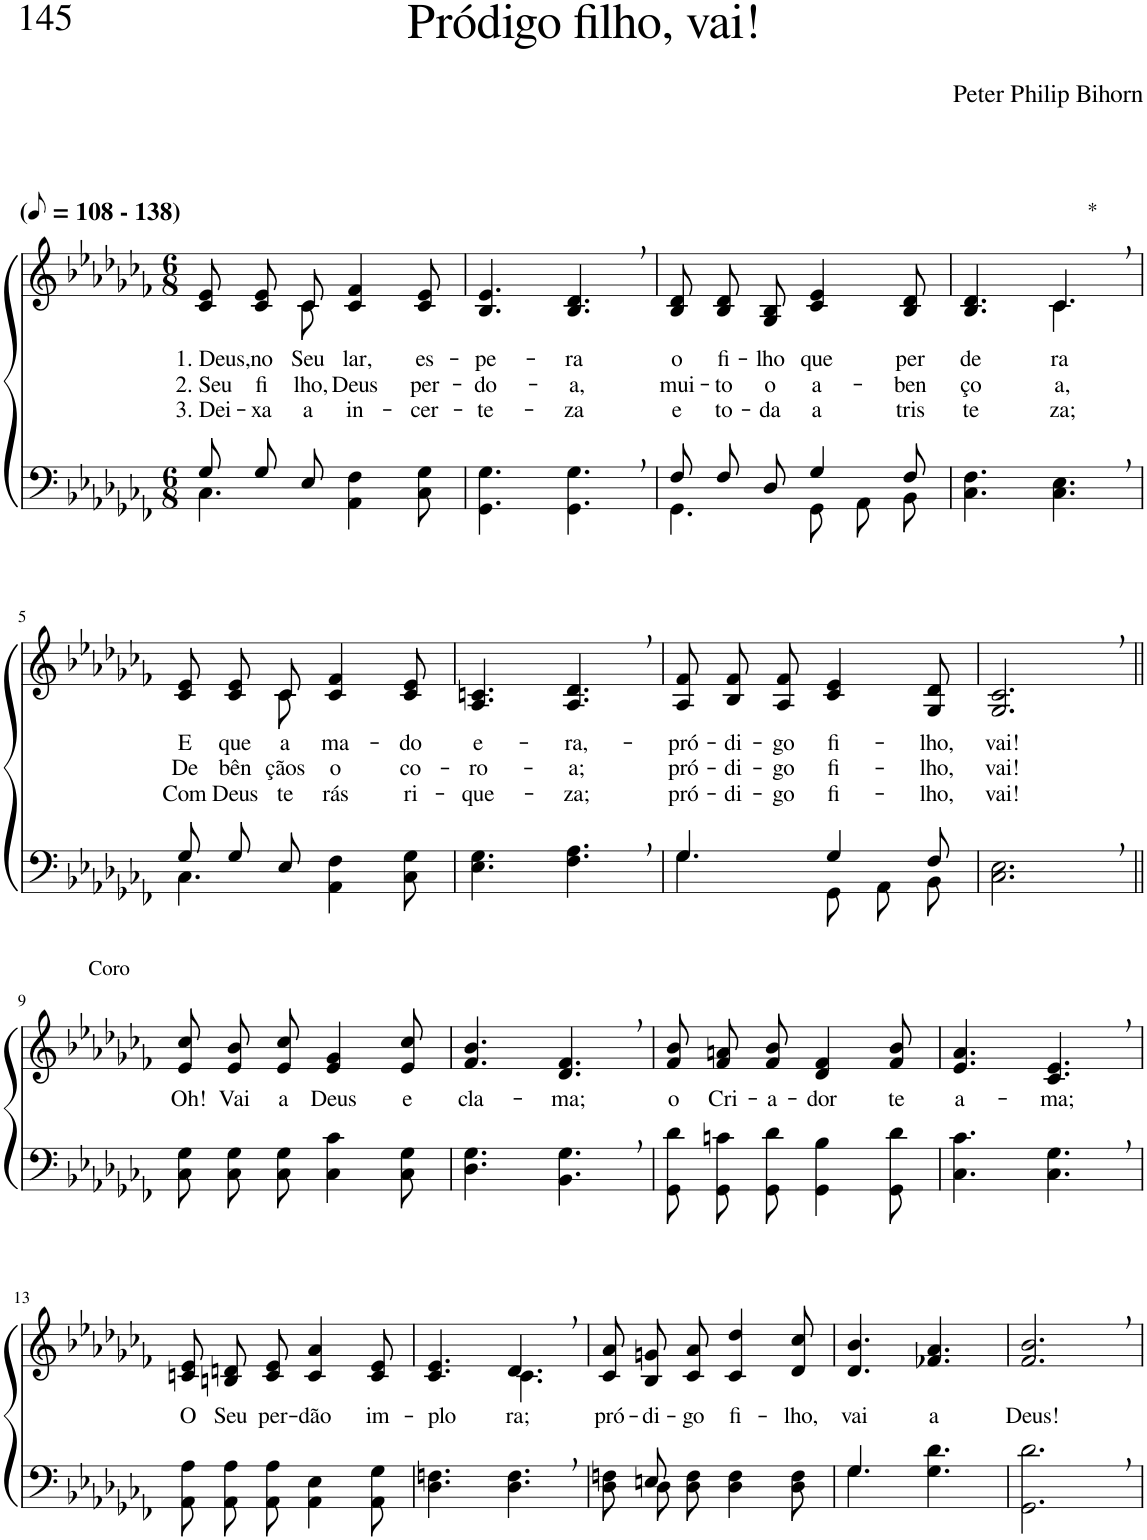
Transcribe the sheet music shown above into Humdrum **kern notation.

**kern	**kern	**text	**text	**text
*part2	*part1	*part1	*part1	*part1
*staff2	*staff1	*staff1	*staff1	*staff1
*I"Parte III e IV	*I"Parte I e II	*	*	*
*clefF4	*clefG2	*	*	*
*Trd-1c-2	*Trd-1c-2	*	*	*
*k[b-e-a-d-g-c-f-]	*k[b-e-a-d-g-c-f-]	*	*	*
*M6/8	*M6/8	*	*	*
*MM54	*MM54	*	*	*
=1	=1	=1	=1	=1
*^	*	*	*	*
!	!	!LO:TX:a:B:t=(	!	!	!
!	!	!LO:TX:a:B:t=- 138)	!	!	!
!	!	!	!LO:LY:b	!LO:LY:b	!LO:LY:b
*	*	*^	*	*	*
8G-/L	4.C-\	8c-/ 8e-/L	4ryy	1. Deus,	2. Seu	3. Dei-
!	!	!	!	!LO:LY:b	!LO:LY:b	!LO:LY:b
8G-/	.	8c-/ 8e-/	.	no	fi-	-xa
!	!	!	!	!LO:LY:b	!LO:LY:b	!LO:LY:b
8E-/J	.	8c-/J	8c-\	Seu	-lho,	a
!	!	!	!	!LO:LY:b	!LO:LY:b	!LO:LY:b
4.ryy	4AA-\ 4F-\	4c-/ 4f-/	4.ryy	lar,	Deus	in-
!	!	!	!	!LO:LY:b	!LO:LY:b	!LO:LY:b
.	8C-\ 8G-\	8c-/ 8e-/	.	es-	per-	-cer-
*	*	*v	*v	*	*	*
=2	=2	=2	=2	=2	=2
!	!	!	!LO:LY:b	!LO:LY:b	!LO:LY:b
*v	*v	*	*	*	*
4.GG-\ 4.G-\	4.B-/ 4.e-/	-pe-	-do-	-te-
!	!	!LO:LY:b	!LO:LY:b	!LO:LY:b
4.GG-\, 4.G-\,	4.B-/, 4.d-/,	-ra	-a,	-za
=3	=3	=3	=3	=3
*^	*	*	*	*
!	!	!	!LO:LY:b	!LO:LY:b	!LO:LY:b
8F-/L	4.GG-\	8B-/ 8d-/L	o	mui-	e
!	!	!	!LO:LY:b	!LO:LY:b	!LO:LY:b
8F-/	.	8B-/ 8d-/	fi-	-to	to-
!	!	!	!LO:LY:b	!LO:LY:b	!LO:LY:b
8D-/J	.	8G-/ 8B-/J	-lho	o	-da
!	!	!	!LO:LY:b	!LO:LY:b	!LO:LY:b
4G-/	8GG-\L	4c-/ 4e-/	que	a-	a
.	8AA-\	.	.	.	.
!	!	!	!LO:LY:b	!LO:LY:b	!LO:LY:b
8F-/	8BB-\J	8B-/ 8d-/	per-	-ben-	tris-
=4	=4	=4	=4	=4	=4
*	*	*^	*	*	*
!	!	!	!	!LO:LY:b	!LO:LY:b	!LO:LY:b
*v	*v	*	*	*	*	*
4.C-\ 4.F-\	4.ryy	4.B-/ 4.d-/	-de-	-ço-	-te-
!	!LO:TX:a:t=*	!	!	!	!
!	!	!	!LO:LY:b	!LO:LY:b	!LO:LY:b
4.C-\, 4.E-\,	4.c-,\	4.c-/	-ra	-a,	-za;
!!LO:LB:g=z	!!
=5	=5	=5	=5	=5	=5
*^	*	*	*	*	*
!	!	!	!	!LO:LY:b	!LO:LY:b	!LO:LY:b
8G-/L	4.C-\	8c-/ 8e-/L	4ryy	E	De	Com
!	!	!	!	!LO:LY:b	!LO:LY:b	!LO:LY:b
8G-/	.	8c-/ 8e-/	.	que	bên-	Deus
!	!	!	!	!LO:LY:b	!LO:LY:b	!LO:LY:b
8E-/J	.	8c-/J	8c-\	a-	-çãos	te-
!	!	!	!	!LO:LY:b	!LO:LY:b	!LO:LY:b
4.ryy	4AA-\ 4F-\	4c-/ 4f-/	4.ryy	-ma-	o	-rás
!	!	!	!	!LO:LY:b	!LO:LY:b	!LO:LY:b
.	8C-\ 8G-\	8c-/ 8e-/	.	-do	co-	ri-
*	*	*v	*v	*	*	*
=6	=6	=6	=6	=6	=6
!	!	!	!LO:LY:b	!LO:LY:b	!LO:LY:b
*v	*v	*	*	*	*
4.E-\ 4.G-\	4.A-/ 4.cn/	e-	-ro-	-que-
!	!	!LO:LY:b	!LO:LY:b	!LO:LY:b
4.F-\, 4.A-\,	4.A-/, 4.d-/,	-ra,-	-a;	-za;
=7	=7	=7	=7	=7
*^	*	*	*	*
!	!	!	!LO:LY:b	!LO:LY:b	!LO:LY:b
4.G-/	4.G-\	8A-/ 8f-/L	-pró-	pró-	pró-
!	!	!	!LO:LY:b	!LO:LY:b	!LO:LY:b
.	.	8B-/ 8f-/	-di-	-di-	-di-
!	!	!	!LO:LY:b	!LO:LY:b	!LO:LY:b
.	.	8A-/ 8f-/J	-go	-go	-go
!	!	!	!LO:LY:b	!LO:LY:b	!LO:LY:b
4G-/	8GG-\L	4c-/ 4e-/	fi-	fi-	fi-
.	8AA-\	.	.	.	.
!	!	!	!LO:LY:b	!LO:LY:b	!LO:LY:b
8F-/	8BB-\J	8G-/ 8d-/	-lho,	-lho,	-lho,
=8	=8	=8	=8	=8	=8
!	!	!	!LO:LY:b	!LO:LY:b	!LO:LY:b
*v	*v	*	*	*	*
2.C-\, 2.E-\,	2.G-/, 2.c-/,	vai!	vai!	vai!
!!LO:LB:g=z
=9||	=9||	=9||	=9||	=9||
!	!LO:TX:a:t=Coro	!	!	!
!	!	!LO:LY:b	!	!
8C-\ 8G-\L	8e-/ 8cc-/L	Oh!	.	.
!	!	!LO:LY:b	!	!
8C-\ 8G-\	8e-/ 8b-/	Vai	.	.
!	!	!LO:LY:b	!	!
8C-\ 8G-\J	8e-/ 8cc-/J	a	.	.
!	!	!LO:LY:b	!	!
4C-\ 4c-\	4e-/ 4g-/	Deus	.	.
!	!	!LO:LY:b	!	!
8C-\ 8G-\	8e-/ 8cc-/	e	.	.
=10	=10	=10	=10	=10
!	!	!LO:LY:b	!	!
4.D-\ 4.G-\	4.f-/ 4.b-/	cla-	.	.
!	!	!LO:LY:b	!	!
4.BB-\, 4.G-\,	4.d-/, 4.f-/,	-ma;	.	.
=11	=11	=11	=11	=11
!	!	!LO:LY:b	!	!
8GG-\ 8d-\L	8f-/ 8b-/L	o	.	.
!	!	!LO:LY:b	!	!
8GG-\ 8cn\	8f-/ 8an/	Cri-	.	.
!	!	!LO:LY:b	!	!
8GG-\ 8d-\J	8f-/ 8b-/J	-a-	.	.
!	!	!LO:LY:b	!	!
4GG-\ 4B-\	4d-/ 4f-/	-dor	.	.
!	!	!LO:LY:b	!	!
8GG-\ 8d-\	8f-/ 8b-/	te	.	.
=12	=12	=12	=12	=12
!	!	!LO:LY:b	!	!
4.C-\ 4.c-\	4.e-/ 4.a-/	a-	.	.
!	!	!LO:LY:b	!	!
4.C-\, 4.G-\,	4.c-/, 4.e-/,	-ma;	.	.
!!LO:LB:g=z
=13	=13	=13	=13	=13
!	!	!LO:LY:b	!	!
8AA-\ 8A-\L	8cn/ 8e-/L	O	.	.
!	!	!LO:LY:b	!	!
8AA-\ 8A-\	8Bn/ 8dn/	Seu	.	.
!	!	!LO:LY:b	!	!
8AA-\ 8A-\J	8c/ 8e-/J	per-	.	.
!	!	!LO:LY:b	!	!
4AA-\ 4E-\	4c/ 4a-/	-dão	.	.
!	!	!LO:LY:b	!	!
8AA-\ 8G-\	8c/ 8e-/	im-	.	.
=14	=14	=14	=14	=14
!	!	!LO:LY:b	!	!
*	*^	*	*	*
4.D-\ 4.Fn\	4.c-/ 4.e-/	4.ryy	-plo-	.	.
!	!	!	!LO:LY:b	!	!
4.D-\, 4.F\,	4.d-,/	4.c-\	-ra;	.	.
=15	=15	=15	=15	=15	=15
*^	*	*	*	*	*
!	!	!	!	!LO:LY:b	!	!
*	*	*v	*v	*	*	*
8ryy	8D-\ 8Fn\L	8c-/ 8a-/L	pró-	.	.
!	!	!	!LO:LY:b	!	!
8En/	8D-\	8B-/ 8gn/	-di-	.	.
!	!	!	!LO:LY:b	!	!
2ryy	8D-\ 8F\J	8c-/ 8a-/J	-go	.	.
!	!	!	!LO:LY:b	!	!
.	4D-\ 4F\	4c-/ 4dd-/	fi-	.	.
!	!	!	!LO:LY:b	!	!
.	8D-\ 8F\	8d-/ 8cc-/	-lho,	.	.
=16	=16	=16	=16	=16	=16
!	!	!	!LO:LY:b	!	!
4.G-\	4.G-/	4.d-/ 4.b-/	vai	.	.
!	!	!	!LO:LY:b	!	!
4.G-\ 4.d-\	4.ryy	4.f-X/ 4.a-/	a	.	.
=17	=17	=17	=17	=17	=17
!	!	!	!LO:LY:b	!	!
*v	*v	*	*	*	*
2.GG-\, 2.d-\,	2.f-/, 2.b-/,	Deus!	.	.
=	=	=	=	=
*-	*-	*-	*-	*-
